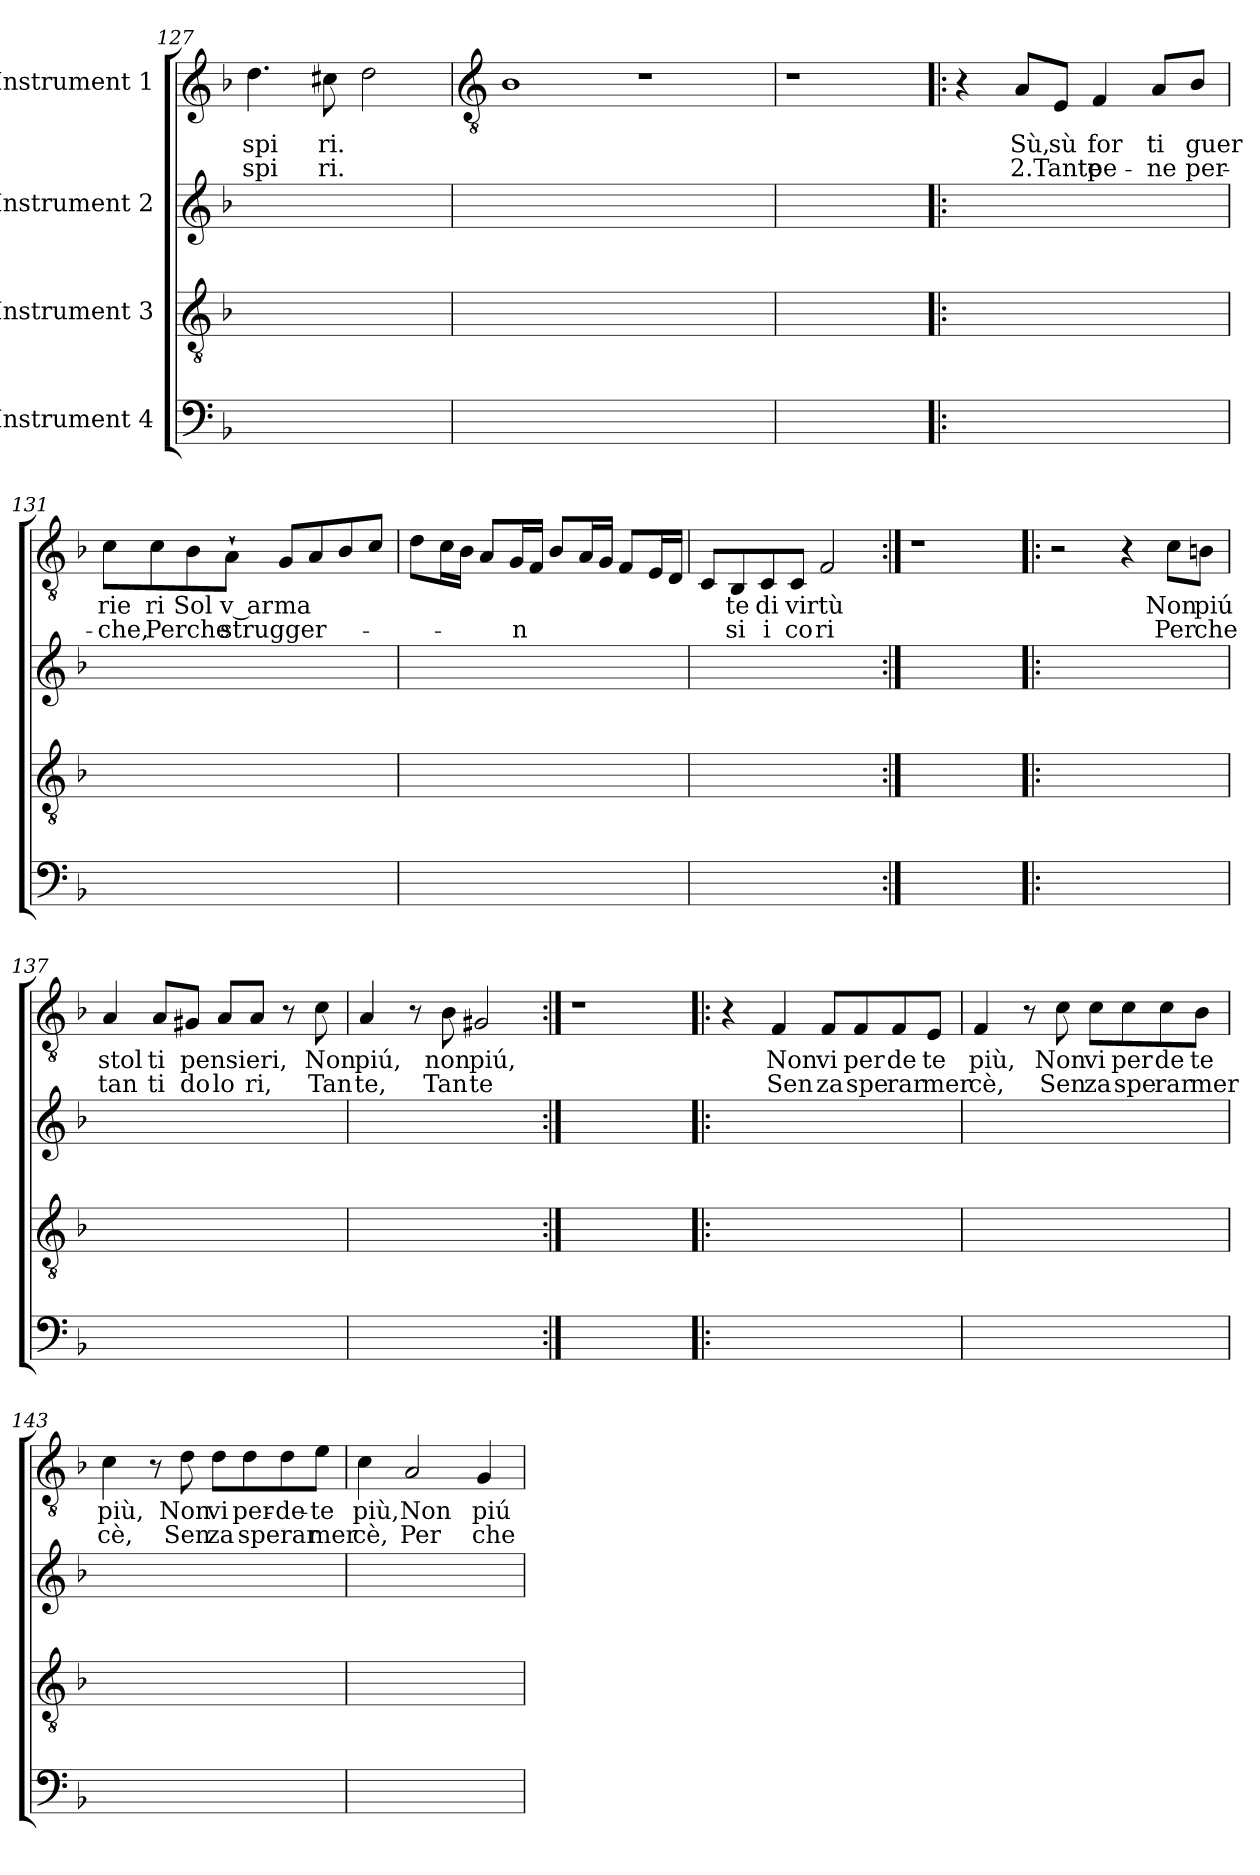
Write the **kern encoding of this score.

**kern	**kern	**kern	**kern	**text	**text
*part4	*part3	*part2	*part1	*part1	*part1
*staff4	*staff3	*staff2	*staff1	*staff1	*staff1
*I"Instrument 4	*I"Instrument 3	*I"Instrument 2	*I"Instrument 1	*	*
*clefF4	*clefGv2	*clefG2	*clefG2	*	*
*k[b-]	*k[b-]	*k[b-]	*k[b-]	*	*
*F:	*F:	*F:	*F:	*	*
=127	=127	=127	=127	=127	=127
!	!	!	!	!LO:LY:b	!LO:LY:b
1ryy	1ryy	1ryy	4.dd\	spi	spi
!	!	!	!	!LO:LY:b	!LO:LY:b
.	.	.	8cc#X\	ri.	ri.
.	.	.	2dd\	.	.
!!LO:PB:g=z
=128	=128	=128	=128	=128	=128
*	*	*	*clefGv2	*	*
1ryy	1ryy	1ryy	1B-	.	.
1ryy	1ryy	1ryy	1r	.	.
=129	=129	=129	=129	=129	=129
1ryy	1ryy	1ryy	1r	.	.
=130!|:	=130!|:	=130!|:	=130!|:	=130!|:	=130!|:
1ryy	1ryy	1ryy	4r	.	.
!	!	!	!	!LO:LY:b	!LO:LY:b
.	.	.	8A/L	Sù,	2.Tante
!	!	!	!	!LO:LY:b	!
.	.	.	8E/J	-sù	.
!	!	!	!	!LO:LY:b	!LO:LY:b
.	.	.	4F/	for	pe-
!	!	!	!	!LO:LY:b	!LO:LY:b
.	.	.	8A/L	-ti	ne
!	!	!	!	!LO:LY:b	!LO:LY:b
.	.	.	8B-/J	guer	per-
=131	=131	=131	=131	=131	=131
!	!	!	!	!LO:LY:b	!LO:LY:b
1ryy	1ryy	1ryy	8c\L	-rie	che,
!	!	!	!	!LO:LY:b	!LO:LY:b
.	.	.	8c\	ri	Perche
!	!	!	!	!LO:LY:b	!
.	.	.	8B-\	Sol	.
!	!	!	!	!LO:LY:b	!LO:LY:b
.	.	.	8A`<\J	v ar	strugger-
!	!	!	!	!LO:LY:b	!
.	.	.	8G/L	-ma	.
.	.	.	8A/	.	.
.	.	.	8B-/	.	.
.	.	.	8c/J	.	.
!!LO:LB:g=z
=132	=132	=132	=132	=132	=132
1ryy	1ryy	1ryy	8d\L	.	.
.	.	.	16c\L	.	.
.	.	.	16B-\JJ	.	.
.	.	.	8A/L	.	.
!	!	!	!	!	!LO:LY:b
.	.	.	16G/L	.	n
.	.	.	16F/JJ	.	.
.	.	.	8B-/L	.	.
.	.	.	16A/L	.	.
.	.	.	16G/JJ	.	.
.	.	.	8F/L	.	.
.	.	.	16E/L	.	.
.	.	.	16D/JJ	.	.
=133	=133	=133	=133	=133	=133
1ryy	1ryy	1ryy	8C/L	.	.
!	!	!	!	!LO:LY:b	!LO:LY:b
.	.	.	8BB-/	te	si
!	!	!	!	!LO:LY:b	!LO:LY:b
.	.	.	8C/	di	i
!	!	!	!	!LO:LY:b	!LO:LY:b
.	.	.	8C/J	virtù	co
!	!	!	!	!	!LO:LY:b
.	.	.	2F/	.	ri
=134:|!	=134:|!	=134:|!	=134:|!	=134:|!	=134:|!
1ryy	1ryy	1ryy	1r	.	.
=135	=135	=135	=135	=135	=135
1ryy	1ryy	1ryy	1r	.	.
=136!|:	=136!|:	=136!|:	=136!|:	=136!|:	=136!|:
1ryy	1ryy	1ryy	2r	.	.
.	.	.	4r	.	.
!	!	!	!	!LO:LY:b	!LO:LY:b
.	.	.	8c\L	Non	Per
!	!	!	!	!LO:LY:b	!LO:LY:b
.	.	.	8Bn\J	piú	che
!!LO:LB:g=z
=137	=137	=137	=137	=137	=137
!	!	!	!	!LO:LY:b	!LO:LY:b
1ryy	1ryy	1ryy	4A/	stol	tan
!	!	!	!	!LO:LY:b	!LO:LY:b
.	.	.	8A/L	ti	ti
!	!	!	!	!LO:LY:b	!LO:LY:b
.	.	.	8G#X/J	pensieri,	do
!	!	!	!	!	!LO:LY:b
.	.	.	8A/L	.	lo
!	!	!	!	!	!LO:LY:b
.	.	.	8A/J	.	ri,
.	.	.	8r	.	.
!	!	!	!	!LO:LY:b	!LO:LY:b
.	.	.	8c\	Non	Tan
!!LO:LB:g=z
=138	=138	=138	=138	=138	=138
!	!	!	!	!LO:LY:b	!LO:LY:b
1ryy	1ryy	1ryy	4A/	piú,	te,
.	.	.	8r	.	.
!	!	!	!	!LO:LY:b	!LO:LY:b
.	.	.	8B-\	non	Tan
!	!	!	!	!LO:LY:b	!LO:LY:b
.	.	.	2G#X/	piú,	te
=139:|!	=139:|!	=139:|!	=139:|!	=139:|!	=139:|!
1ryy	1ryy	1ryy	1r	.	.
=140	=140	=140	=140	=140	=140
1ryy	1ryy	1ryy	1r	.	.
=141!|:	=141!|:	=141!|:	=141!|:	=141!|:	=141!|:
1ryy	1ryy	1ryy	4r	.	.
!	!	!	!	!LO:LY:b	!LO:LY:b
.	.	.	4F/	Non	Sen
!	!	!	!	!LO:LY:b	!LO:LY:b
.	.	.	8F/L	vi	za
!	!	!	!	!LO:LY:b	!LO:LY:b
.	.	.	8F/	per	spe
!	!	!	!	!LO:LY:b	!LO:LY:b
.	.	.	8F/	de	rar
!	!	!	!	!LO:LY:b	!LO:LY:b
.	.	.	8E/J	te	mer
=142	=142	=142	=142	=142	=142
!	!	!	!	!LO:LY:b	!LO:LY:b
1ryy	1ryy	1ryy	4F/	più,	cè,
.	.	.	8r	.	.
!	!	!	!	!LO:LY:b	!LO:LY:b
.	.	.	8c\	Non	Sen
!	!	!	!	!LO:LY:b	!LO:LY:b
.	.	.	8c\L	vi	za
!	!	!	!	!LO:LY:b	!LO:LY:b
.	.	.	8c\	per	spe
!	!	!	!	!LO:LY:b	!LO:LY:b
.	.	.	8c\	de	rar
!	!	!	!	!LO:LY:b	!LO:LY:b
.	.	.	8B-\J	te	mer
!!LO:LB:g=z
=143	=143	=143	=143	=143	=143
!	!	!	!	!LO:LY:b	!LO:LY:b
1ryy	1ryy	1ryy	4c\	più,	cè,
.	.	.	8r	.	.
!	!	!	!	!LO:LY:b	!LO:LY:b
.	.	.	8d\	Non	Sen
!	!	!	!	!LO:LY:b	!LO:LY:b
.	.	.	8d\L	vi	za
!	!	!	!	!LO:LY:b	!LO:LY:b
.	.	.	8d\	per-	-sperar
!	!	!	!	!LO:LY:b	!
.	.	.	8d\	de-	.
!	!	!	!	!LO:LY:b	!LO:LY:b
.	.	.	8e\J	-te	mer
=144	=144	=144	=144	=144	=144
!	!	!	!	!LO:LY:b	!LO:LY:b
1ryy	1ryy	1ryy	4c\	più,	cè,
!	!	!	!	!LO:LY:b	!LO:LY:b
.	.	.	2A/	Non	Per
!	!	!	!	!LO:LY:b	!LO:LY:b
.	.	.	4G/	piú	che
=	=	=	=	=	=
*-	*-	*-	*-	*-	*-
